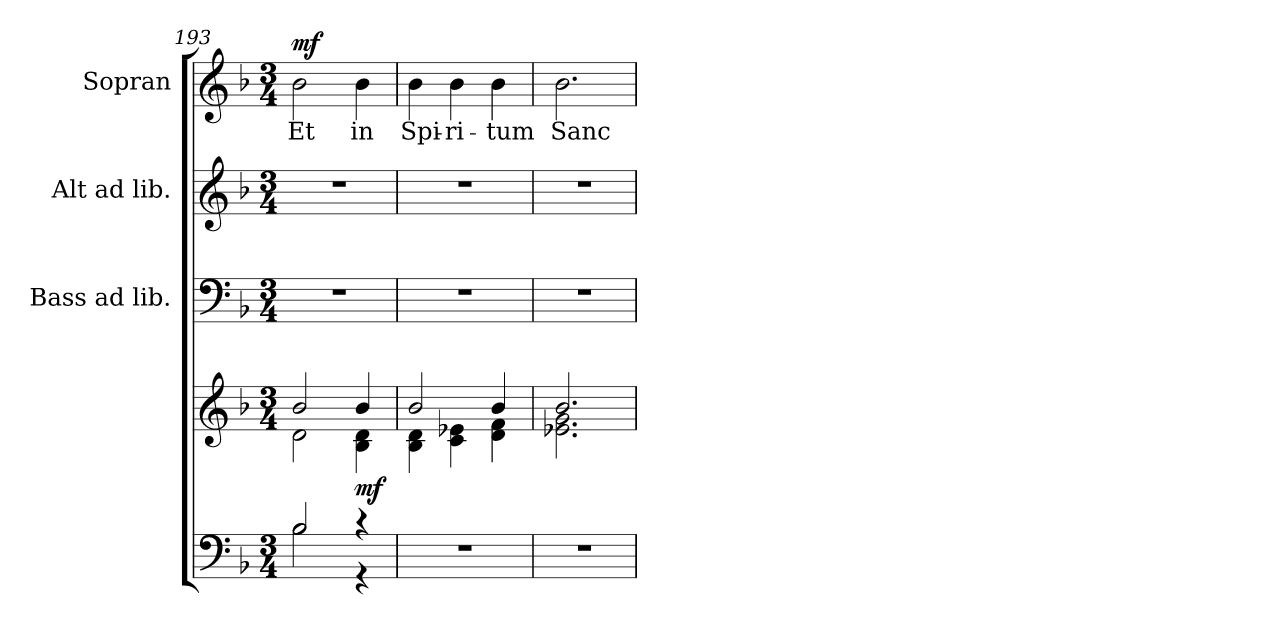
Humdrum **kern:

**kern	**kern	**dynam	**kern	**kern	**kern	**text	**dynam
*part4	*part4	*part4	*part3	*part2	*part1	*part1	*part1
*staff5	*staff4	*staff4/5	*staff3	*staff2	*staff1	*staff1	*staff1
*	*	*	*I"Bass ad lib.	*I"Alt ad lib.	*I"Sopran	*	*
*	*	*	*I'B.	*I'A.	*I'S.	*	*
*clefF4	*clefG2	*	*clefF4	*clefG2	*clefG2	*	*
*k[b-]	*k[b-]	*	*k[b-]	*k[b-]	*k[b-]	*	*
*F:	*F:	*	*F:	*F:	*F:	*	*
*M3/4	*M3/4	*	*M3/4	*M3/4	*M3/4	*	*
=193	=193	=193	=193	=193	=193	=193	=193
*^	*^	*	*	*	*	*	*
!	!	!	!	!	!	!	!	!LO:LY:b	!LO:DY:a
2B-/	2B-\	2b-/	2d\	.	2.r	2.r	2b-\	Et	mf
!	!	!	!	!LO:DY:b	!	!	!	!LO:LY:b	!
4r	4r	4b-/	4B-\ 4d\	mf	.	.	4b-\	in	.
=194	=194	=194	=194	=194	=194	=194	=194	=194	=194
!	!	!	!	!	!	!	!	!LO:LY:b	!
*v	*v	*	*	*	*	*	*	*	*
2.r	2b-/	4B-\ 4d\	.	2.r	2.r	4b-\	Spi-	.
!	!	!	!	!	!	!	!LO:LY:b	!
.	.	4c\ 4e-X\	.	.	.	4b-\	-ri-	.
!	!	!	!	!	!	!	!LO:LY:b	!
.	4b-/	4d\ 4f\	.	.	.	4b-\	-tum	.
=195	=195	=195	=195	=195	=195	=195	=195	=195
!	!	!	!	!	!	!	!LO:LY:b	!
2.r	2.b-/	2.e-X\ 2.g\	.	2.r	2.r	2.b-\	Sanc-	.
*	*v	*v	*	*	*	*	*	*
=	=	=	=	=	=	=	=
*-	*-	*-	*-	*-	*-	*-	*-
